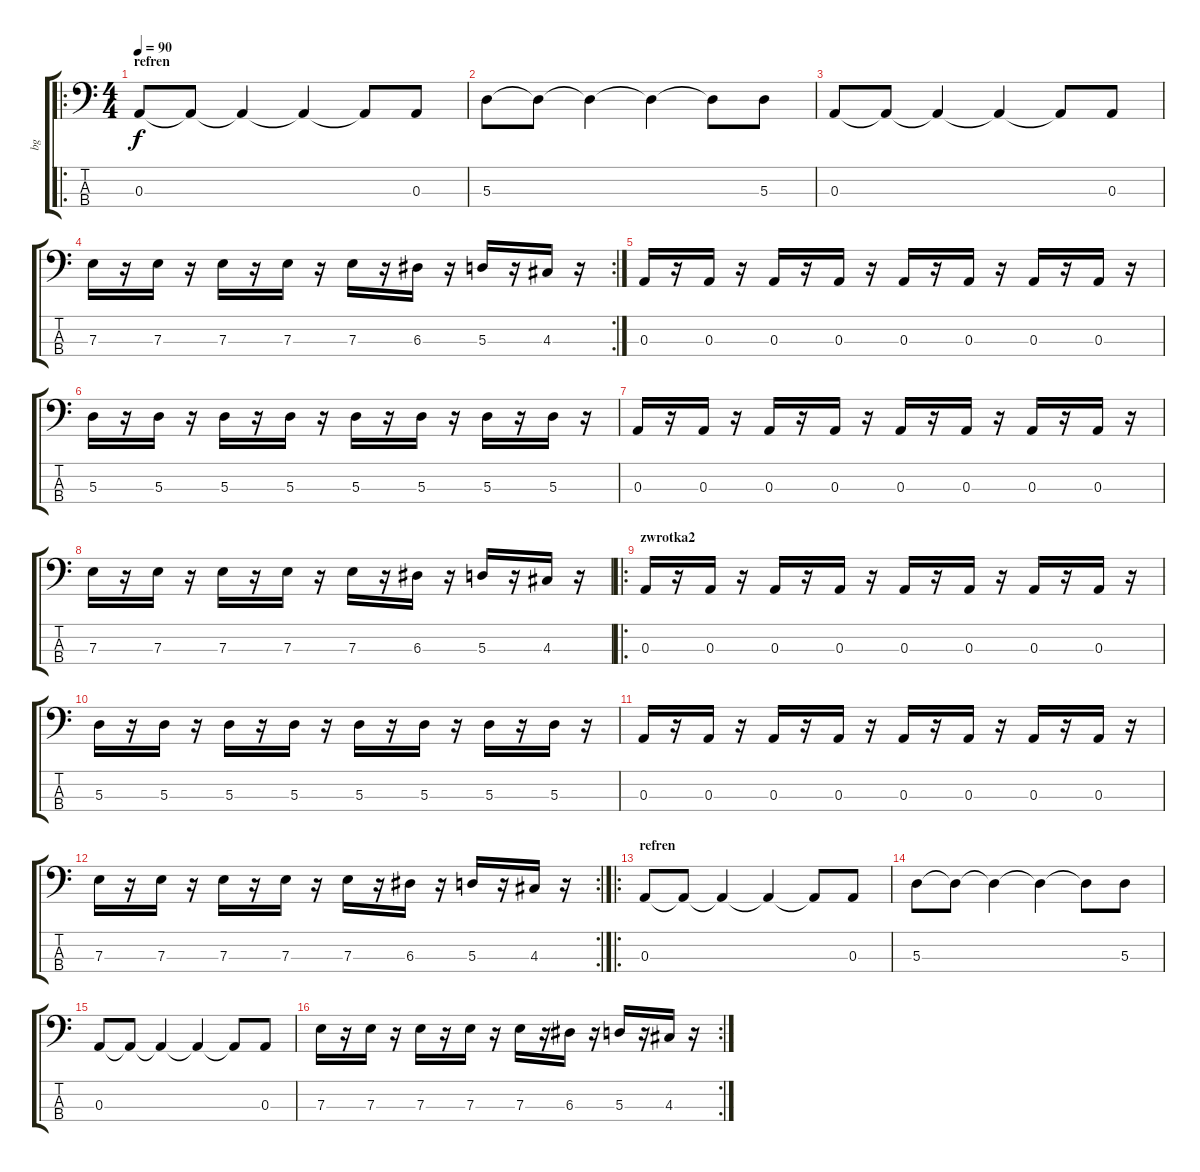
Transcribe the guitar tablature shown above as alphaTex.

\track ("bg" "bg") {instrument electricbassfinger}
\staff {score tabs}
\tuning (G2 D2 A1 E1) {hide}
\ro
\ts (4 4)
\section ("" "refren")
\tempo 90
\clef f4
\ks c
0.3.8{dy f} 0.3{t}.8 0.3{t}.4 0.3{t}.4 0.3{t}.8 0.3.8 |
5.3.8 5.3{t}.8 5.3{t}.4 5.3{t}.4 5.3{t}.8 5.3.8 |
0.3.8 0.3{t}.8 0.3{t}.4 0.3{t}.4 0.3{t}.8 0.3.8 |
\rc 2
7.3.16 r.16 7.3.16 r.16 7.3.16 r.16 7.3.16 r.16 7.3.16 r.16 6.3.16 r.16 5.3.16 r.16 4.3.16 r.16 |
0.3.16 r.16 0.3.16 r.16 0.3.16 r.16 0.3.16 r.16 0.3.16 r.16 0.3.16 r.16 0.3.16 r.16 0.3.16 r.16 |
5.3.16 r.16 5.3.16 r.16 5.3.16 r.16 5.3.16 r.16 5.3.16 r.16 5.3.16 r.16 5.3.16 r.16 5.3.16 r.16 |
0.3.16 r.16 0.3.16 r.16 0.3.16 r.16 0.3.16 r.16 0.3.16 r.16 0.3.16 r.16 0.3.16 r.16 0.3.16 r.16 |
7.3.16 r.16 7.3.16 r.16 7.3.16 r.16 7.3.16 r.16 7.3.16 r.16 6.3.16 r.16 5.3.16 r.16 4.3.16 r.16 |
\ro
\section ("" "zwrotka2")
0.3.16 r.16 0.3.16 r.16 0.3.16 r.16 0.3.16 r.16 0.3.16 r.16 0.3.16 r.16 0.3.16 r.16 0.3.16 r.16 |
5.3.16 r.16 5.3.16 r.16 5.3.16 r.16 5.3.16 r.16 5.3.16 r.16 5.3.16 r.16 5.3.16 r.16 5.3.16 r.16 |
0.3.16 r.16 0.3.16 r.16 0.3.16 r.16 0.3.16 r.16 0.3.16 r.16 0.3.16 r.16 0.3.16 r.16 0.3.16 r.16 |
\rc 2
7.3.16 r.16 7.3.16 r.16 7.3.16 r.16 7.3.16 r.16 7.3.16 r.16 6.3.16 r.16 5.3.16 r.16 4.3.16 r.16 |
\ro
\section ("" "refren")
0.3.8 0.3{t}.8 0.3{t}.4 0.3{t}.4 0.3{t}.8 0.3.8 |
5.3.8 5.3{t}.8 5.3{t}.4 5.3{t}.4 5.3{t}.8 5.3.8 |
0.3.8 0.3{t}.8 0.3{t}.4 0.3{t}.4 0.3{t}.8 0.3.8 |
\rc 2
7.3.16 r.16 7.3.16 r.16 7.3.16 r.16 7.3.16 r.16 7.3.16 r.16 6.3.16 r.16 5.3.16 r.16 4.3.16 r.16
